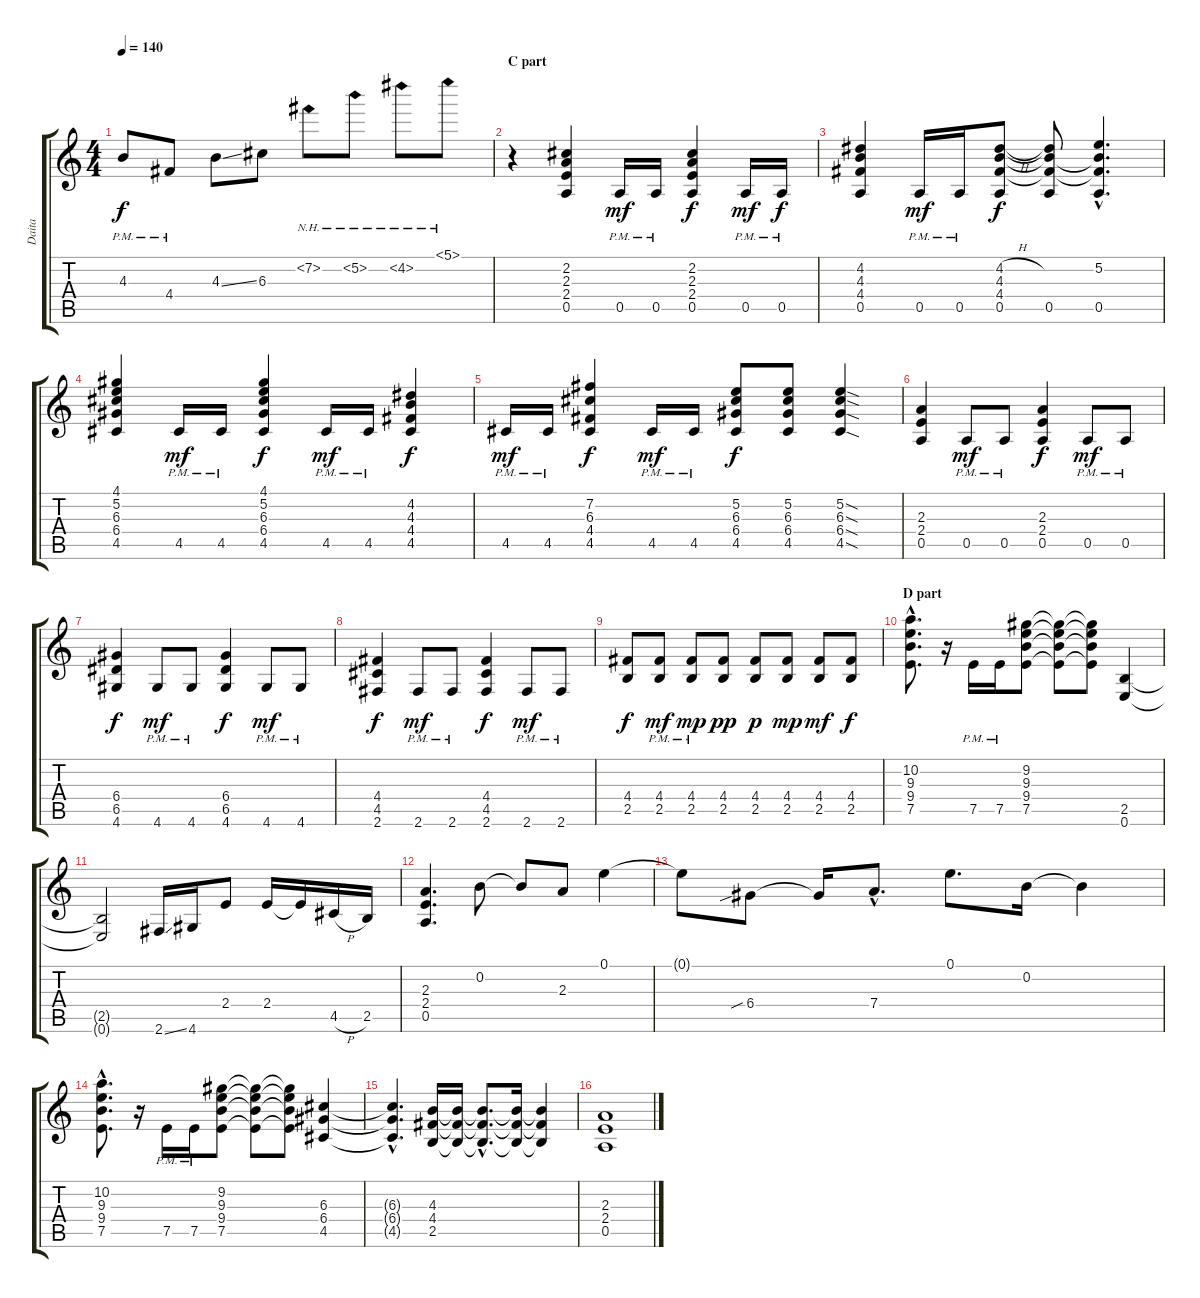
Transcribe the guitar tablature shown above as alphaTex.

\track ("Daita" "Daita") {instrument distortionguitar}
\staff {score tabs}
\tuning (E4 B3 G3 D3 A2 E2) {hide}
\ts (4 4)
\tempo 140
\clef g2
\ks c
4.3{pm}.8{dy f} 4.4{pm}.8 4.3{ss}.8 6.3.8 7.2{nh}.8 5.2{nh}.8 4.2{nh}.8 5.1{nh}.8 |
\section ("" "C part")
r.4 (2.2 2.3 2.4 0.5).4 0.5{pm}.16{dy mf} 0.5{pm}.16 (2.2 2.3 2.4 0.5).4{dy f} 0.5{pm}.16{dy mf} 0.5{pm}.16{dy f} |
(4.2 4.3 4.4 0.5).4 0.5{pm}.16{dy mf} 0.5{pm}.16 (4.2{h} 4.3 4.4 0.5).8{dy f} (4.2{t} 4.3{t} 4.4{t} 0.5).8 (5.2{hac} 4.3{hac t} 4.4{hac t} 0.5{hac}).4{d} |
(4.1 5.2 6.3 6.4 4.5).4 4.5{pm}.16{dy mf} 4.5{pm}.16 (4.1 5.2 6.3 6.4 4.5).4{dy f} 4.5{pm}.16{dy mf} 4.5{pm}.16 (4.2 4.3 4.4 4.5).4{dy f} |
4.5{pm}.16{dy mf} 4.5{pm}.16 (7.2 6.3 4.4 4.5).4{dy f} 4.5{pm}.16{dy mf} 4.5{pm}.16 (5.2 6.3 6.4 4.5).8{dy f} (5.2 6.3 6.4 4.5).8 (5.2{sod} 6.3{sod} 6.4{sod} 4.5{sod}).4 |
(2.3 2.4 0.5).4 0.5{pm}.8{dy mf} 0.5{pm}.8 (2.3 2.4 0.5).4{dy f} 0.5{pm}.8{dy mf} 0.5{pm}.8 |
(6.4 6.5 4.6).4{dy f} 4.6{pm}.8{dy mf} 4.6{pm}.8 (6.4 6.5 4.6).4{dy f} 4.6{pm}.8{dy mf} 4.6{pm}.8 |
(4.4 4.5 2.6).4{dy f} 2.6{pm}.8{dy mf} 2.6{pm}.8 (4.4 4.5 2.6).4{dy f} 2.6{pm}.8{dy mf} 2.6{pm}.8 |
(4.4 2.5).8{dy f} (4.4{pm} 2.5{pm}).8{dy mf} (4.4{pm} 2.5{pm}).8{dy mp} (4.4 2.5).8{dy pp} (4.4 2.5).8{dy p} (4.4 2.5).8{dy mp} (4.4 2.5).8{dy mf} (4.4 2.5).8{dy f} |
\section ("" "D part")
(10.2{hac} 9.3{hac} 9.4{hac} 7.5{hac}).8{d} r.16 7.5{pm}.16 7.5{pm}.16 (9.2 9.3 9.4 7.5).8 (9.2{t} 9.3{t} 9.4{t} 7.5{t}).8 (9.2{t} 9.3{t} 9.4{t} 7.5{t}).8 (2.5 0.6).4 |
(2.5{t} 0.6{t}).2 2.6{ss}.16 4.6.16 2.4.8 2.4.16 2.4{t}.16 4.5{h}.16 2.5.16 |
(2.3 2.4 0.5).4{d} 0.2.8 0.2{t}.8 2.3.8 0.1.4 |
0.1{t}.8 6.4{sib}.8 6.4{t}.16 7.4{hac}.8{d} 0.1.8{d} 0.2.16 0.2{t}.4 |
(10.2{hac} 9.3{hac} 9.4{hac} 7.5{hac}).8{d} r.16 7.5{pm}.16 7.5{pm}.16 (9.2 9.3 9.4 7.5).8 (9.2{t} 9.3{t} 9.4{t} 7.5{t}).8 (9.2{t} 9.3{t} 9.4{t} 7.5{t}).8 (6.3 6.4 4.5).4 |
(6.3{hac t} 6.4{hac t} 4.5{hac t}).4{d} (4.3 4.4 2.5).16 (4.3{t} 4.4{t} 2.5{t}).16 (4.3{hac t} 4.4{hac t} 2.5{hac t}).8{d} (4.3{t} 4.4{t} 2.5{t}).16 (4.3{t} 4.4{t} 2.5{t}).4 |
(2.3 2.4 0.5).1
